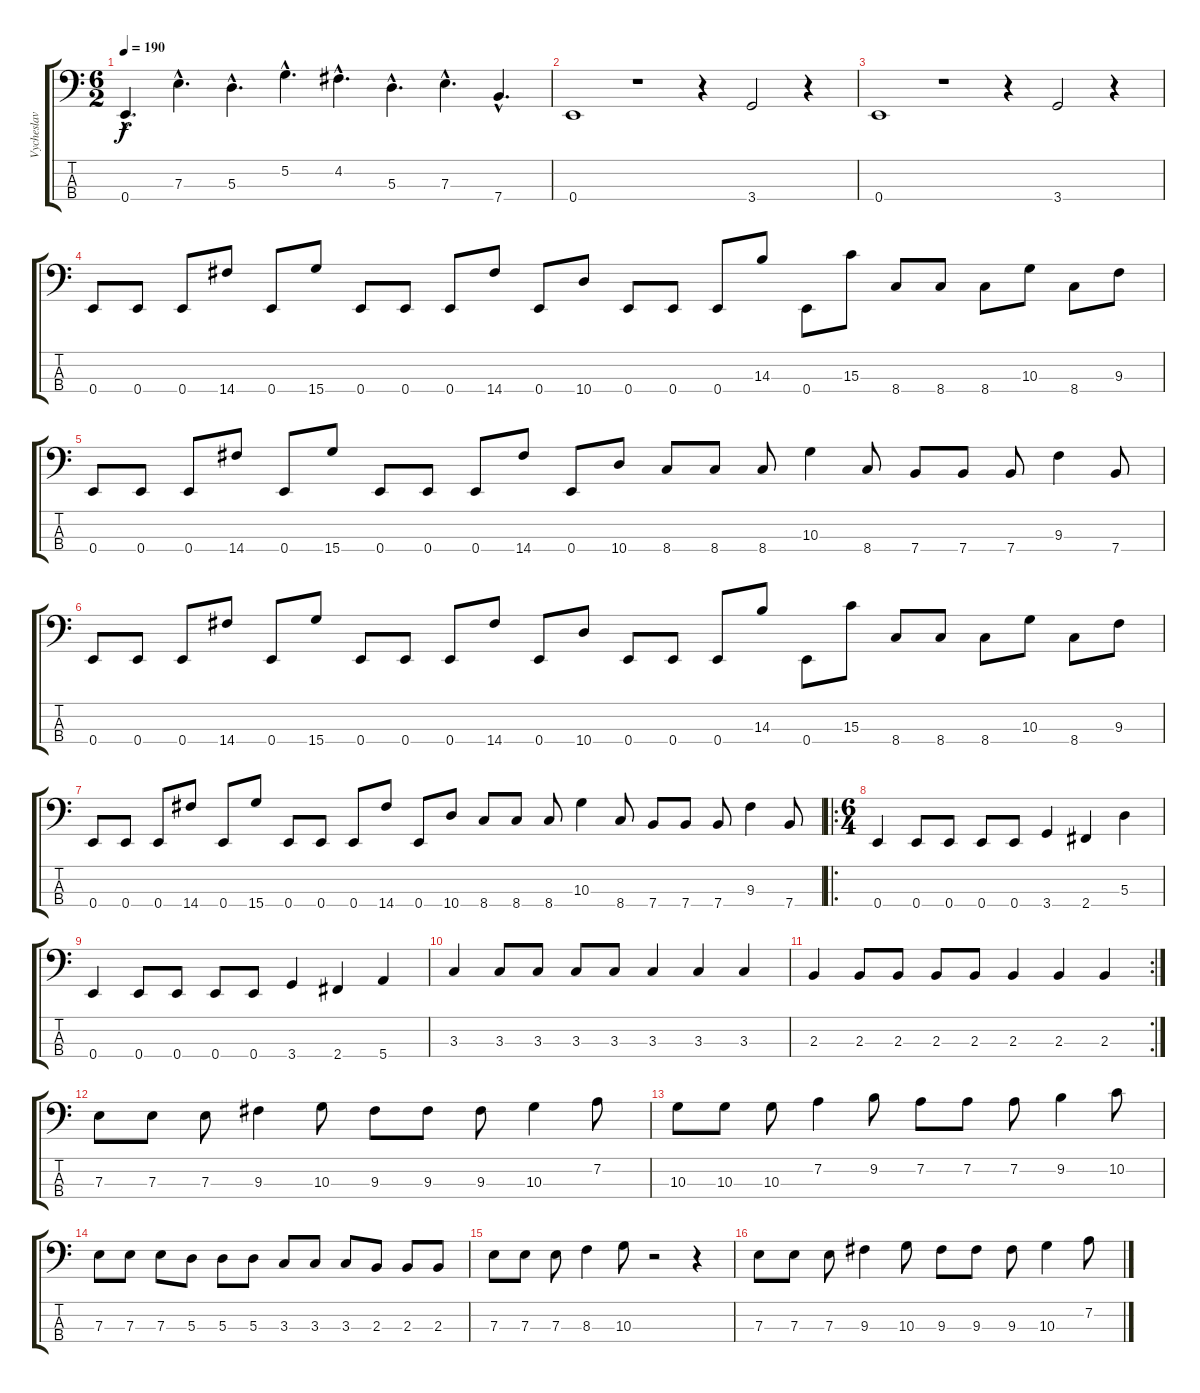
\track ("Vycheslav Semikin bass" "Vycheslav ") {instrument slapbass1}
\staff {score tabs}
\tuning (G2 D2 A1 E1) {hide}
\ts (6 2)
\tempo 190
\clef f4
\ks c
0.4{hac}.4{d dy f} 7.3{hac}.4{d} 5.3{hac}.4{d} 5.2{hac}.4{d} 4.2{hac}.4{d} 5.3{hac}.4{d} 7.3{hac}.4{d} 7.4{hac}.4{d} |
0.4.1 r.1 r.4 3.4.2 r.4 |
0.4.1 r.1 r.4 3.4.2 r.4 |
0.4.8 0.4.8 0.4.8 14.4.8 0.4.8 15.4.8 0.4.8 0.4.8 0.4.8 14.4.8 0.4.8 10.4.8 0.4.8 0.4.8 0.4.8 14.3.8 0.4.8 15.3.8 8.4.8 8.4.8 8.4.8 10.3.8 8.4.8 9.3.8 |
0.4.8 0.4.8 0.4.8 14.4.8 0.4.8 15.4.8 0.4.8 0.4.8 0.4.8 14.4.8 0.4.8 10.4.8 8.4.8 8.4.8 8.4.8 10.3.4 8.4.8 7.4.8 7.4.8 7.4.8 9.3.4 7.4.8 |
0.4.8 0.4.8 0.4.8 14.4.8 0.4.8 15.4.8 0.4.8 0.4.8 0.4.8 14.4.8 0.4.8 10.4.8 0.4.8 0.4.8 0.4.8 14.3.8 0.4.8 15.3.8 8.4.8 8.4.8 8.4.8 10.3.8 8.4.8 9.3.8 |
0.4.8 0.4.8 0.4.8 14.4.8 0.4.8 15.4.8 0.4.8 0.4.8 0.4.8 14.4.8 0.4.8 10.4.8 8.4.8 8.4.8 8.4.8 10.3.4 8.4.8 7.4.8 7.4.8 7.4.8 9.3.4 7.4.8 |
\ro
\ts (6 4)
0.4.4 0.4.8 0.4.8 0.4.8 0.4.8 3.4.4 2.4.4 5.3.4 |
0.4.4 0.4.8 0.4.8 0.4.8 0.4.8 3.4.4 2.4.4 5.4.4 |
3.3.4 3.3.8 3.3.8 3.3.8 3.3.8 3.3.4 3.3.4 3.3.4 |
\rc 2
2.3.4 2.3.8 2.3.8 2.3.8 2.3.8 2.3.4 2.3.4 2.3.4 |
7.3.8 7.3.8 7.3.8 9.3.4 10.3.8 9.3.8 9.3.8 9.3.8 10.3.4 7.2.8 |
10.3.8 10.3.8 10.3.8 7.2.4 9.2.8 7.2.8 7.2.8 7.2.8 9.2.4 10.2.8 |
7.3.8 7.3.8 7.3.8 5.3.8 5.3.8 5.3.8 3.3.8 3.3.8 3.3.8 2.3.8 2.3.8 2.3.8 |
7.3.8 7.3.8 7.3.8 8.3.4 10.3.8 r.2 r.4 |
7.3.8 7.3.8 7.3.8 9.3.4 10.3.8 9.3.8 9.3.8 9.3.8 10.3.4 7.2.8
